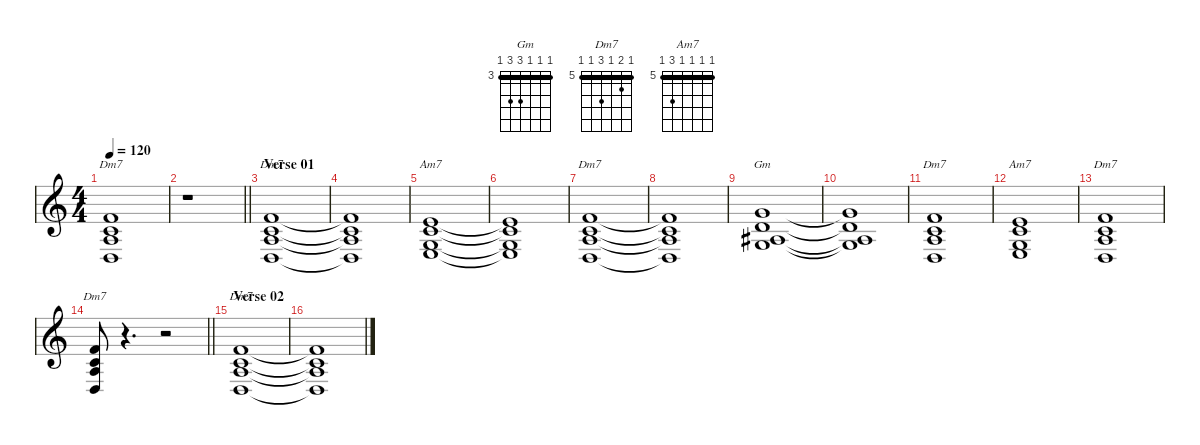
\defaultSystemsLayout 4
\hideDynamics
\bracketExtendMode nobrackets
\singleTrackTrackNamePolicy hidden
\multiTrackTrackNamePolicy hidden
\firstSystemTrackNameMode fullname
\firstSystemTrackNameOrientation horizontal
\otherSystemsTrackNameOrientation horizontal
\track ("Teclado" "el.pno.") {instrument electricpiano2}
\staff {score}
\tuning (E4 B3 G3 D3 A2 E2)
\chord ("Gm" 3 3 3 5 5 3) {firstfret 3 barre (3 3 3)}
\chord ("Dm7" 5 6 5 7 5 5) {firstfret 5 barre (5 5 5)}
\chord ("Am7" 5 5 5 5 7 5) {firstfret 5 barre (5 5 5 5)}
\ts (4 4)
\tempo 120
\clef g2
\ks c
(6.2 5.3 7.4 5.5).1{ch "Dm7" dy f beam Up} |
\barLineRight lightlight
r.1{beam Down} |
\section ("" "Verse 01")
(6.2 5.3 7.4 5.5).1{ch "Dm7" beam Up} |
(6.2{t} 5.3{t} 7.4{t} 5.5{t}).1{beam Up} |
(5.2 5.3 5.4 7.5).1{ch "Am7" beam Up} |
(5.2{t} 5.3{t} 5.4{t} 7.5{t}).1{beam Up} |
(6.2 5.3 7.4 5.5).1{ch "Dm7" beam Up} |
(6.2{t} 5.3{t} 7.4{t} 5.5{t}).1{beam Up} |
(3.1 3.2 3.3{acc #} 5.4).1{ch "Gm" beam Up} |
(3.1{t} 3.2{t} 3.3{t acc #} 5.4{t}).1{beam Up} |
(6.2 5.3 7.4 5.5).1{ch "Dm7" beam Up} |
(5.2 5.3 5.4 7.5).1{ch "Am7" beam Up} |
(6.2 5.3 7.4 5.5).1{ch "Dm7" beam Up} |
\barLineRight lightlight
(6.2 5.3 7.4 5.5).8{ch "Dm7" beam Up} r.4{d beam Up} r.2{beam Up} |
\section ("" "Verse 02")
(6.2 5.3 7.4 5.5).1{ch "Dm7" beam Up} |
(6.2{t} 5.3{t} 7.4{t} 5.5{t}).1{beam Up}
